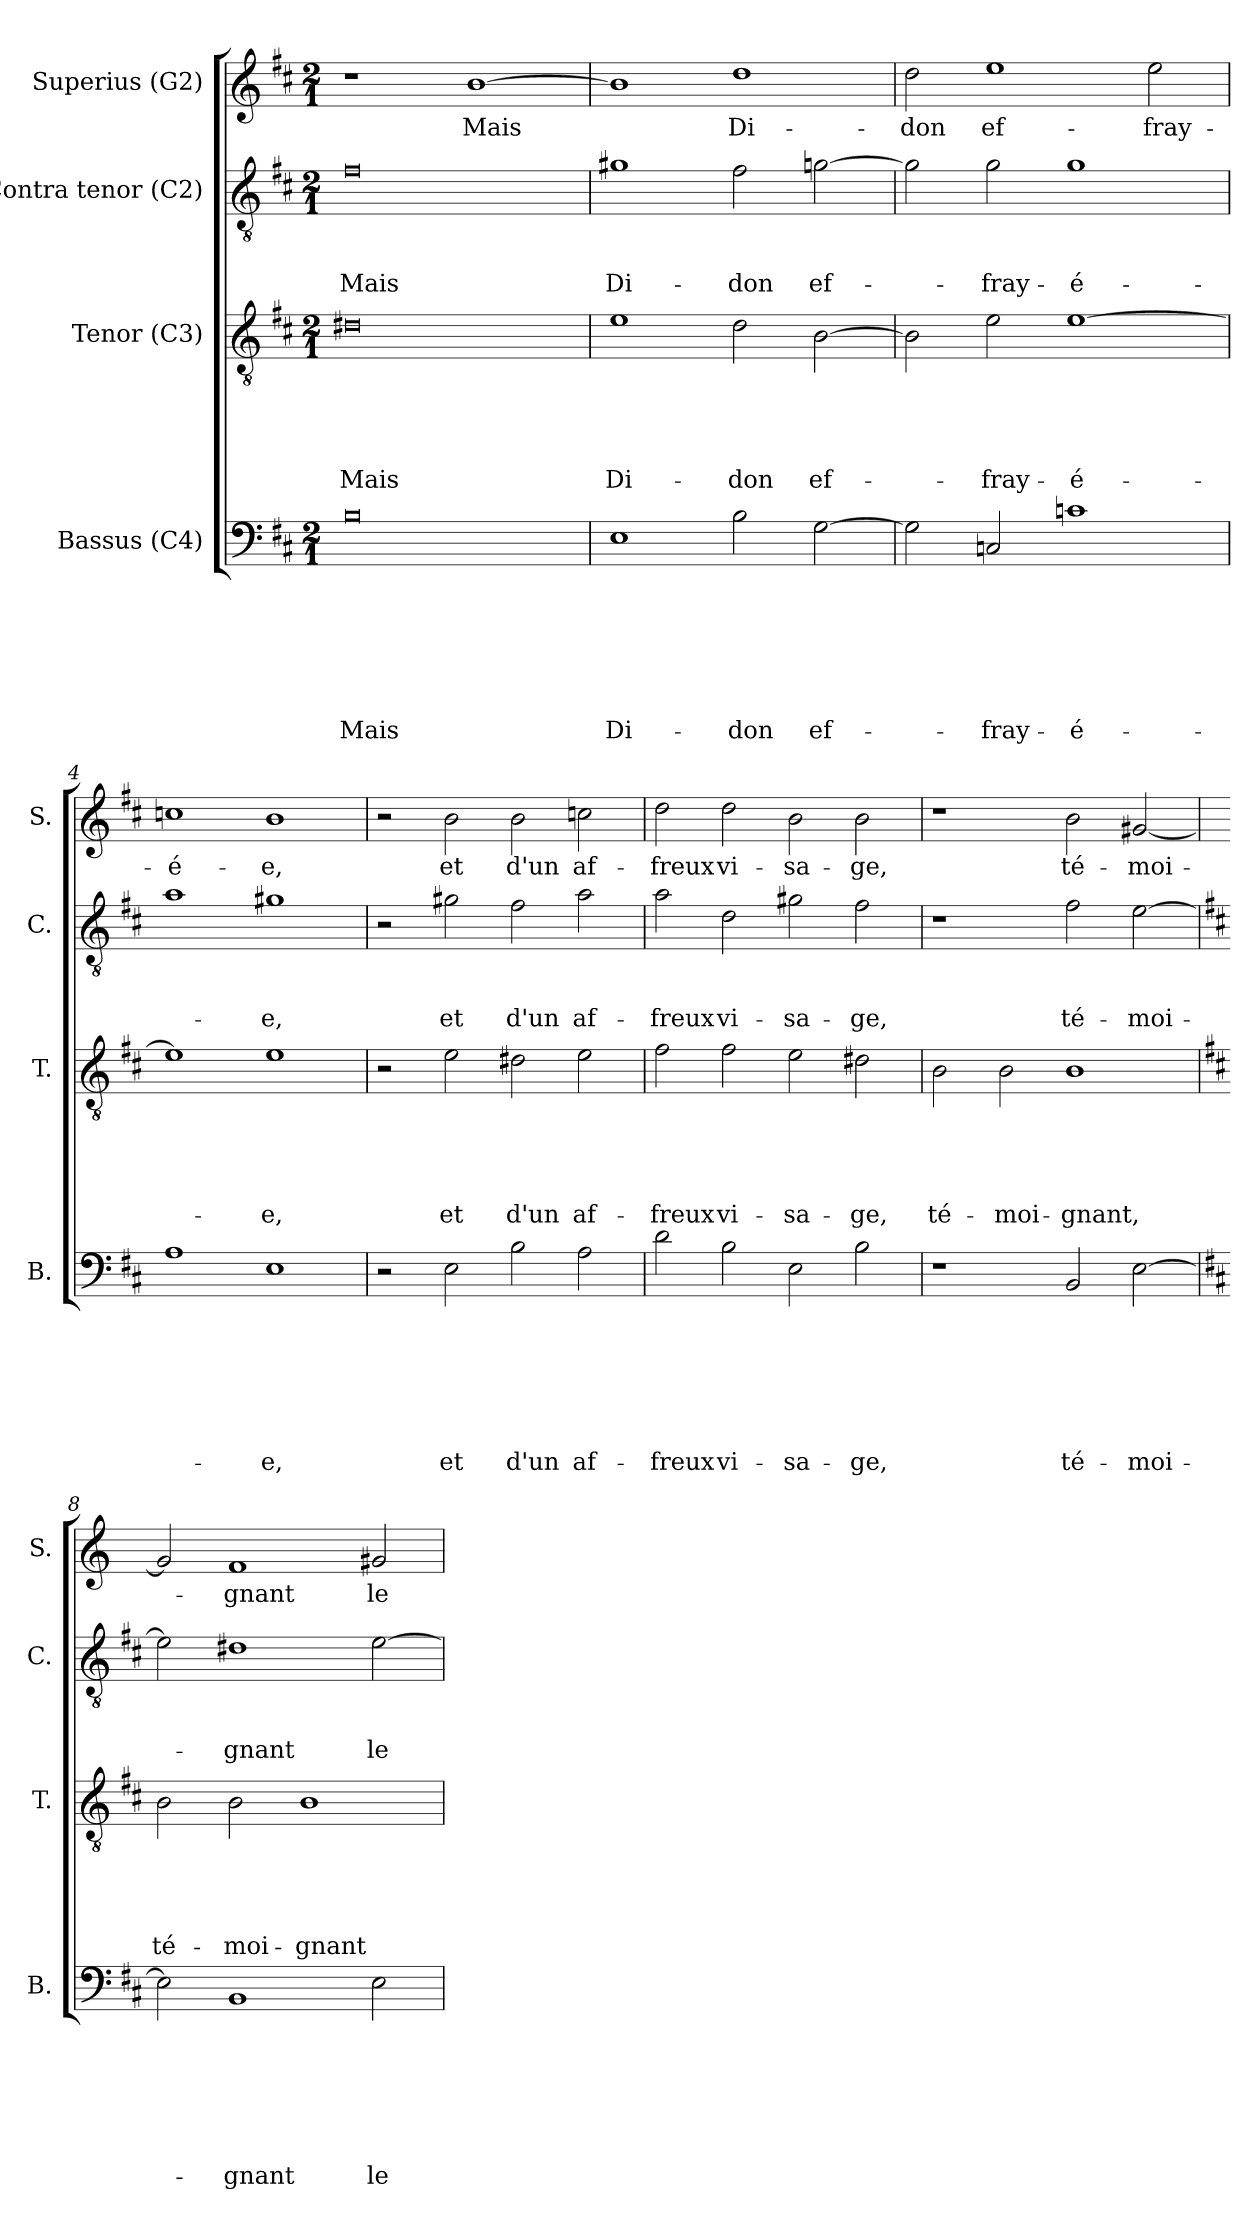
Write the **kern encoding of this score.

**kern	**text	**text	**text	**text	**text	**text	**text	**kern	**text	**text	**text	**text	**text	**kern	**text	**text	**text	**kern	**text
*part4	*part4	*part4	*part4	*part4	*part4	*part4	*part4	*part3	*part3	*part3	*part3	*part3	*part3	*part2	*part2	*part2	*part2	*part1	*part1
*staff4	*staff4	*staff4	*staff4	*staff4	*staff4	*staff4	*staff4	*staff3	*staff3	*staff3	*staff3	*staff3	*staff3	*staff2	*staff2	*staff2	*staff2	*staff1	*staff1
*I"Bassus (C4)	*	*	*	*	*	*	*	*I"Tenor (C3)	*	*	*	*	*	*I"Contra tenor (C2)	*	*	*	*I"Superius (G2)	*
*I'B.	*	*	*	*	*	*	*	*I'T.	*	*	*	*	*	*I'C.	*	*	*	*I'S.	*
*clefF4	*	*	*	*	*	*	*	*clefGv2	*	*	*	*	*	*clefGv2	*	*	*	*clefG2	*
*k[f#c#]	*	*	*	*	*	*	*	*k[f#c#]	*	*	*	*	*	*k[f#c#]	*	*	*	*k[f#c#]	*
*D:	*	*	*	*	*	*	*	*D:	*	*	*	*	*	*D:	*	*	*	*D:	*
*M2/1	*	*	*	*	*	*	*	*M2/1	*	*	*	*	*	*M2/1	*	*	*	*M2/1	*
=1	=1	=1	=1	=1	=1	=1	=1	=1	=1	=1	=1	=1	=1	=1	=1	=1	=1	=1	=1
!	!	!	!	!	!	!	!LO:LY:b	!	!	!	!	!	!LO:LY:b	!	!	!	!LO:LY:b	!	!
0B	.	.	.	.	.	.	Mais	0d#X	.	.	.	.	Mais	0f#	.	.	Mais	1r	.
!	!	!	!	!	!	!	!	!	!	!	!	!	!	!	!	!	!	!	!LO:LY:b
.	.	.	.	.	.	.	.	.	.	.	.	.	.	.	.	.	.	[>1b	Mais
=2	=2	=2	=2	=2	=2	=2	=2	=2	=2	=2	=2	=2	=2	=2	=2	=2	=2	=2	=2
!	!	!	!	!	!	!	!LO:LY:b	!	!	!	!	!	!LO:LY:b	!	!	!	!LO:LY:b	!	!
1E	.	.	.	.	.	.	Di-	1e	.	.	.	.	Di-	1g#X	.	.	Di-	1b]	.
!	!	!	!	!	!	!	!LO:LY:b	!	!	!	!	!	!LO:LY:b	!	!	!	!LO:LY:b	!	!LO:LY:b
2B\	.	.	.	.	.	.	-don	2d\	.	.	.	.	-don	2f#\	.	.	-don	1dd	Di-
!	!	!	!	!	!	!	!LO:LY:b	!	!	!	!	!	!LO:LY:b	!	!	!	!LO:LY:b	!	!
[>2G\	.	.	.	.	.	.	ef-	[>2B\	.	.	.	.	ef-	[>2g\	.	.	ef-	.	.
=3	=3	=3	=3	=3	=3	=3	=3	=3	=3	=3	=3	=3	=3	=3	=3	=3	=3	=3	=3
!	!	!	!	!	!	!	!	!	!	!	!	!	!	!	!	!	!	!	!LO:LY:b
2G\]	.	.	.	.	.	.	.	2B\]	.	.	.	.	.	2g\]	.	.	.	2dd\	-don
!	!	!	!	!	!	!	!LO:LY:b	!	!	!	!	!	!LO:LY:b	!	!	!	!LO:LY:b	!	!LO:LY:b
2Cn/	.	.	.	.	.	.	-fray-	2e\	.	.	.	.	-fray-	2g\	.	.	-fray-	1ee	ef-
!	!	!	!	!	!	!	!LO:LY:b:rj	!	!	!	!	!	!LO:LY:b:rj	!	!	!	!LO:LY:b:rj	!	!
1cn	.	.	.	.	.	.	-é-	[>1e	.	.	.	.	-é-	1g	.	.	-é-	.	.
!	!	!	!	!	!	!	!	!	!	!	!	!	!	!	!	!	!	!	!LO:LY:b
.	.	.	.	.	.	.	.	.	.	.	.	.	.	.	.	.	.	2ee\	-fray-
=4	=4	=4	=4	=4	=4	=4	=4	=4	=4	=4	=4	=4	=4	=4	=4	=4	=4	=4	=4
!	!	!	!	!	!	!	!	!	!	!	!	!	!	!	!	!	!	!	!LO:LY:b
1A	.	.	.	.	.	.	.	1e]	.	.	.	.	.	1a	.	.	.	1ccn	-é-
!	!	!	!	!	!	!	!LO:LY:b	!	!	!	!	!	!LO:LY:b	!	!	!	!LO:LY:b	!	!LO:LY:b
1E	.	.	.	.	.	.	-e,	1e	.	.	.	.	-e,	1g#X	.	.	-e,	1b	-e,
!!LO:LB:g=z
=5	=5	=5	=5	=5	=5	=5	=5	=5	=5	=5	=5	=5	=5	=5	=5	=5	=5	=5	=5
2r	.	.	.	.	.	.	.	2r	.	.	.	.	.	2r	.	.	.	2r	.
!	!	!	!	!	!	!	!LO:LY:b	!	!	!	!	!	!LO:LY:b	!	!	!	!LO:LY:b	!	!LO:LY:b
2E\	.	.	.	.	.	.	et	2e\	.	.	.	.	et	2g#X\	.	.	et	2b\	et
!	!	!	!	!	!	!	!LO:LY:b	!	!	!	!	!	!LO:LY:b	!	!	!	!LO:LY:b	!	!LO:LY:b
2B\	.	.	.	.	.	.	d'un	2d#X\	.	.	.	.	d'un	2f#\	.	.	d'un	2b\	d'un
!	!	!	!	!	!	!	!LO:LY:b	!	!	!	!	!	!LO:LY:b	!	!	!	!LO:LY:b	!	!LO:LY:b
2A\	.	.	.	.	.	.	af-	2e\	.	.	.	.	af-	2a\	.	.	af-	2ccn\	af-
=6	=6	=6	=6	=6	=6	=6	=6	=6	=6	=6	=6	=6	=6	=6	=6	=6	=6	=6	=6
!	!	!	!	!	!	!	!LO:LY:b	!	!	!	!	!	!LO:LY:b	!	!	!	!LO:LY:b	!	!LO:LY:b
2d\	.	.	.	.	.	.	-freux	2f#\	.	.	.	.	-freux	2a\	.	.	-freux	2dd\	-freux
!	!	!	!	!	!	!	!LO:LY:b	!	!	!	!	!	!LO:LY:b	!	!	!	!LO:LY:b	!	!LO:LY:b
2B\	.	.	.	.	.	.	vi-	2f#\	.	.	.	.	vi-	2d\	.	.	vi-	2dd\	vi-
!	!	!	!	!	!	!	!LO:LY:b	!	!	!	!	!	!LO:LY:b	!	!	!	!LO:LY:b	!	!LO:LY:b
2E\	.	.	.	.	.	.	-sa-	2e\	.	.	.	.	-sa-	2g#\	.	.	-sa-	2b\	-sa-
!	!	!	!	!	!	!	!LO:LY:b	!	!	!	!	!	!LO:LY:b	!	!	!	!LO:LY:b	!	!LO:LY:b
2B\	.	.	.	.	.	.	-ge,	2d#X\	.	.	.	.	-ge,	2f#\	.	.	-ge,	2b\	-ge,
=7	=7	=7	=7	=7	=7	=7	=7	=7	=7	=7	=7	=7	=7	=7	=7	=7	=7	=7	=7
!	!	!	!	!	!	!	!	!	!	!	!	!	!LO:LY:b	!	!	!	!	!	!
1r	.	.	.	.	.	.	.	2B\	.	.	.	.	té-	1r	.	.	.	1r	.
!	!	!	!	!	!	!	!	!	!	!	!	!	!LO:LY:b	!	!	!	!	!	!
.	.	.	.	.	.	.	.	2B\	.	.	.	.	-moi-	.	.	.	.	.	.
!	!	!	!	!	!	!	!LO:LY:b	!	!	!	!	!	!LO:LY:b	!	!	!	!LO:LY:b	!	!LO:LY:b
2BB/	.	.	.	.	.	.	té-	1B	.	.	.	.	-gnant,	2f#\	.	.	té-	2b\	té-
!	!	!	!	!	!	!	!LO:LY:b	!	!	!	!	!	!	!	!	!	!LO:LY:b	!	!LO:LY:b
[>2E\	.	.	.	.	.	.	-moi-	.	.	.	.	.	.	[>2e\	.	.	-moi-	[<2g#X/	-moi-
=8	=8	=8	=8	=8	=8	=8	=8	=8	=8	=8	=8	=8	=8	=8	=8	=8	=8	=8	=8
*	*	*	*	*	*	*	*	*	*	*	*	*	*	*	*	*	*	*k[]	*
*	*	*	*	*	*	*	*	*	*	*	*	*	*	*	*	*	*	*C:	*
!	!	!	!	!	!	!	!	!	!	!	!	!	!LO:LY:b	!	!	!	!	!	!
2E\]	.	.	.	.	.	.	.	2B\	.	.	.	.	té-	2e\]	.	.	.	2g#/]	.
!	!	!	!	!	!	!	!LO:LY:b	!	!	!	!	!	!LO:LY:b	!	!	!	!LO:LY:b	!	!LO:LY:b
1BB	.	.	.	.	.	.	-gnant	2B\	.	.	.	.	-moi-	1d#X	.	.	-gnant	1f	-gnant
!	!	!	!	!	!	!	!	!	!	!	!	!	!LO:LY:b	!	!	!	!	!	!
.	.	.	.	.	.	.	.	1B	.	.	.	.	-gnant	.	.	.	.	.	.
!	!	!	!	!	!	!	!LO:LY:b	!	!	!	!	!	!	!	!	!	!LO:LY:b	!	!LO:LY:b
2E\	.	.	.	.	.	.	le	.	.	.	.	.	.	[<2e\	.	.	le	2g#X/	le
=	=	=	=	=	=	=	=	=	=	=	=	=	=	=	=	=	=	=	=
*-	*-	*-	*-	*-	*-	*-	*-	*-	*-	*-	*-	*-	*-	*-	*-	*-	*-	*-	*-
